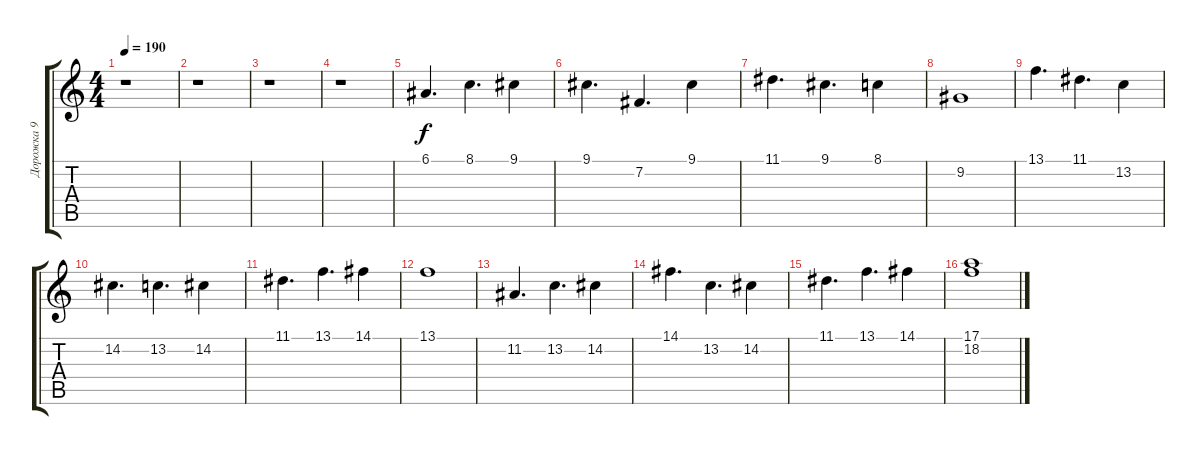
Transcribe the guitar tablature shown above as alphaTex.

\track ("Дорожка 9" "Дорожка 9") {instrument piccolo}
\staff {score tabs}
\tuning (E4 B3 G3 D3 A2 E2) {hide}
\ts (4 4)
\tempo 190
\clef g2
\ks c
r.1{dy fff} |
r.1 |
r.1 |
r.1 |
6.1.4{d dy f} 8.1.4{d} 9.1.4 |
9.1.4{d} 7.2.4{d} 9.1.4 |
11.1.4{d} 9.1.4{d} 8.1.4 |
9.2.1 |
13.1.4{d} 11.1.4{d} 13.2.4 |
14.2.4{d} 13.2.4{d} 14.2.4 |
11.1.4{d} 13.1.4{d} 14.1.4 |
13.1.1 |
11.2.4{d} 13.2.4{d} 14.2.4 |
14.1.4{d} 13.2.4{d} 14.2.4 |
11.1.4{d} 13.1.4{d} 14.1.4 |
(17.1 18.2).1
